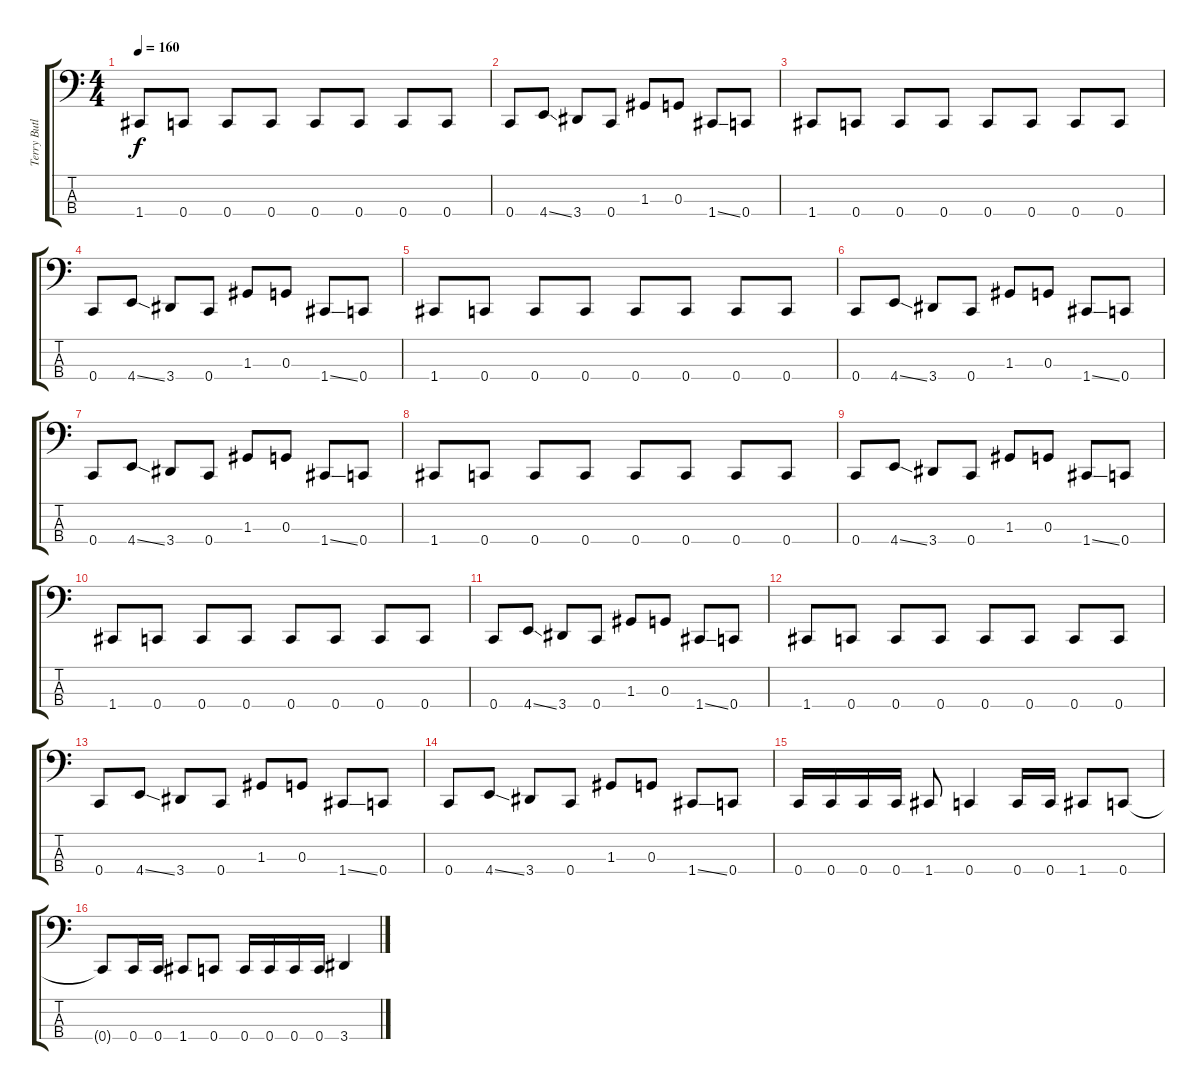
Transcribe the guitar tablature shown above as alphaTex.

\track ("Terry Butler (Bass Dropped C)" "Terry Butl") {instrument electricbasspick}
\staff {score tabs}
\tuning (F2 C2 G1 C1) {hide}
\ts (4 4)
\tempo 160
\clef f4
\ks c
1.4.8{dy f instrument electricbasspick} 0.4.8 0.4.8 0.4.8 0.4.8 0.4.8 0.4.8 0.4.8 |
0.4.8 4.4{ss}.8 3.4.8 0.4.8 1.3.8 0.3.8 1.4{ss}.8 0.4.8 |
1.4.8 0.4.8 0.4.8 0.4.8 0.4.8 0.4.8 0.4.8 0.4.8 |
0.4.8 4.4{ss}.8 3.4.8 0.4.8 1.3.8 0.3.8 1.4{ss}.8 0.4.8 |
1.4.8 0.4.8 0.4.8 0.4.8 0.4.8 0.4.8 0.4.8 0.4.8 |
0.4.8 4.4{ss}.8 3.4.8 0.4.8 1.3.8 0.3.8 1.4{ss}.8 0.4.8 |
0.4.8 4.4{ss}.8 3.4.8 0.4.8 1.3.8 0.3.8 1.4{ss}.8 0.4.8 |
1.4.8 0.4.8 0.4.8 0.4.8 0.4.8 0.4.8 0.4.8 0.4.8 |
0.4.8 4.4{ss}.8 3.4.8 0.4.8 1.3.8 0.3.8 1.4{ss}.8 0.4.8 |
1.4.8 0.4.8 0.4.8 0.4.8 0.4.8 0.4.8 0.4.8 0.4.8 |
0.4.8 4.4{ss}.8 3.4.8 0.4.8 1.3.8 0.3.8 1.4{ss}.8 0.4.8 |
1.4.8 0.4.8 0.4.8 0.4.8 0.4.8 0.4.8 0.4.8 0.4.8 |
0.4.8 4.4{ss}.8 3.4.8 0.4.8 1.3.8 0.3.8 1.4{ss}.8 0.4.8 |
0.4.8 4.4{ss}.8 3.4.8 0.4.8 1.3.8 0.3.8 1.4{ss}.8 0.4.8 |
0.4.16 0.4.16 0.4.16 0.4.16 1.4.8 0.4.4 0.4.16 0.4.16 1.4.8 0.4.8 |
0.4{t}.8 0.4.16 0.4.16 1.4.8 0.4.8 0.4.16 0.4.16 0.4.16 0.4.16 3.4.4
